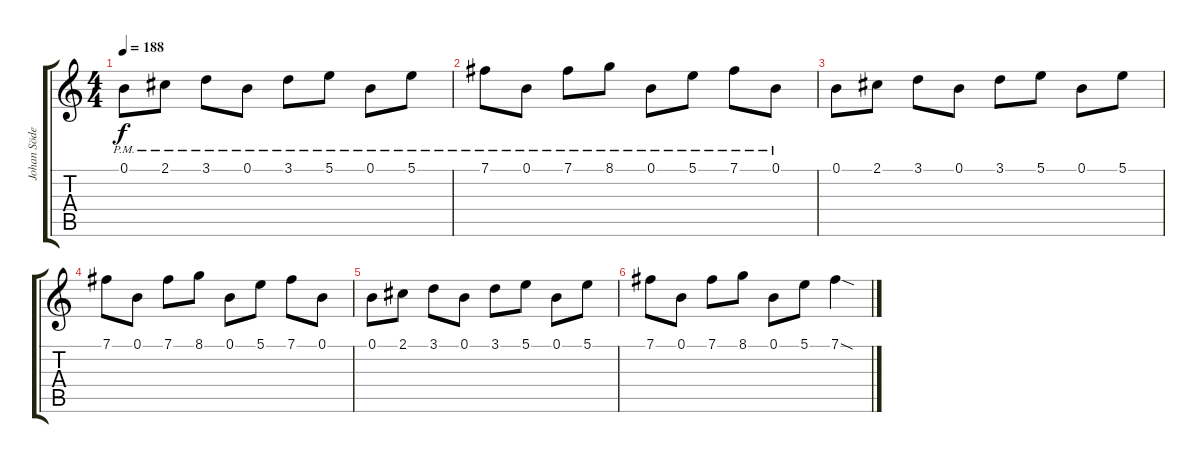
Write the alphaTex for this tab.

\track ("Johan Söderberg" "Johan Söde") {instrument distortionguitar}
\staff {score tabs}
\tuning (B3 Gb3 D3 A2 E2 B1) {hide}
\ts (4 4)
\tempo 188
\clef g2
\ks c
0.1{pm}.8{dy f} 2.1{pm}.8 3.1{pm}.8 0.1{pm}.8 3.1{pm}.8 5.1{pm}.8 0.1{pm}.8 5.1{pm}.8 |
7.1{pm}.8 0.1{pm}.8 7.1{pm}.8 8.1{pm}.8 0.1{pm}.8 5.1{pm}.8 7.1{pm}.8 0.1{pm}.8 |
0.1.8 2.1.8 3.1.8 0.1.8 3.1.8 5.1.8 0.1.8 5.1.8 |
7.1.8 0.1.8 7.1.8 8.1.8 0.1.8 5.1.8 7.1.8 0.1.8 |
0.1.8 2.1.8 3.1.8 0.1.8 3.1.8 5.1.8 0.1.8 5.1.8 |
7.1.8 0.1.8 7.1.8 8.1.8 0.1.8 5.1.8 7.1{sod}.4
